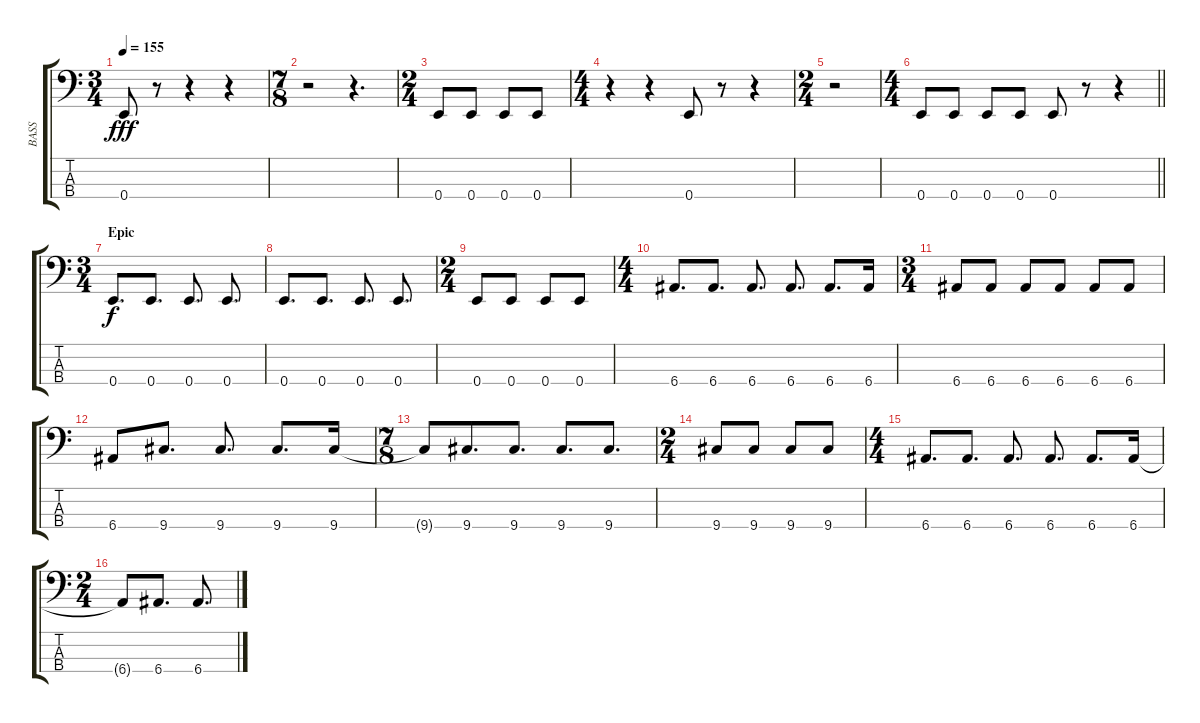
\track ("BASS" "BASS") {instrument overdrivenguitar}
\staff {score tabs}
\tuning (G2 D2 A1 E1) {hide}
\ts (3 4)
\tempo 155
\clef f4
\ks c
0.4.8{dy fff} r.8 r.4 r.4 |
\ts (7 8)
r.2 r.4{d} |
\ts (2 4)
0.4.8 0.4.8 0.4.8 0.4.8 |
\ts (4 4)
r.4 r.4 0.4.8 r.8 r.4 |
\ts (2 4)
r.2 |
\ts (4 4)
\barLineRight lightlight
0.4.8 0.4.8 0.4.8 0.4.8 0.4.8 r.8 r.4 |
\ts (3 4)
\section ("" "Epic")
0.4.8{d dy f} 0.4.8{d} 0.4.8{d} 0.4.8{d} |
0.4.8{d} 0.4.8{d} 0.4.8{d} 0.4.8{d} |
\ts (2 4)
0.4.8 0.4.8 0.4.8 0.4.8 |
\ts (4 4)
6.4.8{d} 6.4.8{d} 6.4.8{d} 6.4.8{d} 6.4.8{d} 6.4.16 |
\ts (3 4)
6.4.8 6.4.8 6.4.8 6.4.8 6.4.8 6.4.8 |
6.4.8 9.4.8{d} 9.4.8{d} 9.4.8{d} 9.4.16 |
\ts (7 8)
9.4{t}.8 9.4.8{d} 9.4.8{d} 9.4.8{d} 9.4.8{d} |
\ts (2 4)
9.4.8 9.4.8 9.4.8 9.4.8 |
\ts (4 4)
6.4.8{d} 6.4.8{d} 6.4.8{d} 6.4.8{d} 6.4.8{d} 6.4.16 |
\ts (2 4)
6.4{t}.8 6.4.8{d} 6.4.8{d}
